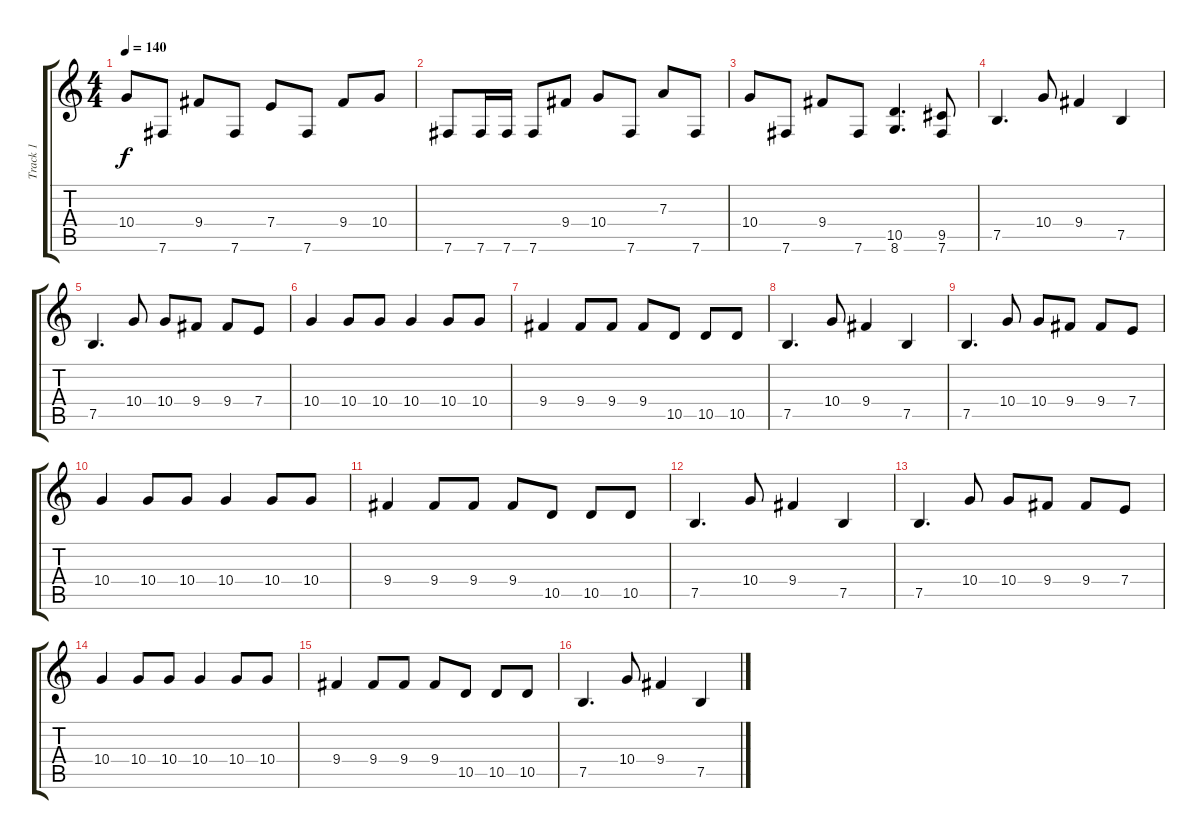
\track ("Track 1" "Track 1") {instrument distortionguitar}
\staff {score tabs}
\tuning (B3 Gb3 D3 A2 E2 B1) {hide}
\ts (4 4)
\tempo 140
\clef g2
\ks c
10.4.8{dy f} 7.6.8 9.4.8 7.6.8 7.4.8 7.6.8 9.4.8 10.4.8 |
7.6.8 7.6.16 7.6.16 7.6.8 9.4.8 10.4.8 7.6.8 7.3.8 7.6.8 |
10.4.8 7.6.8 9.4.8 7.6.8 (10.5 8.6).4{d} (9.5 7.6).8 |
7.5.4{d} 10.4.8 9.4.4 7.5.4 |
7.5.4{d} 10.4.8 10.4.8 9.4.8 9.4.8 7.4.8 |
10.4.4 10.4.8 10.4.8 10.4.4 10.4.8 10.4.8 |
9.4.4 9.4.8 9.4.8 9.4.8 10.5.8 10.5.8 10.5.8 |
7.5.4{d} 10.4.8 9.4.4 7.5.4 |
7.5.4{d} 10.4.8 10.4.8 9.4.8 9.4.8 7.4.8 |
10.4.4 10.4.8 10.4.8 10.4.4 10.4.8 10.4.8 |
9.4.4 9.4.8 9.4.8 9.4.8 10.5.8 10.5.8 10.5.8 |
7.5.4{d} 10.4.8 9.4.4 7.5.4 |
7.5.4{d} 10.4.8 10.4.8 9.4.8 9.4.8 7.4.8 |
10.4.4 10.4.8 10.4.8 10.4.4 10.4.8 10.4.8 |
9.4.4 9.4.8 9.4.8 9.4.8 10.5.8 10.5.8 10.5.8 |
7.5.4{d} 10.4.8 9.4.4 7.5.4
